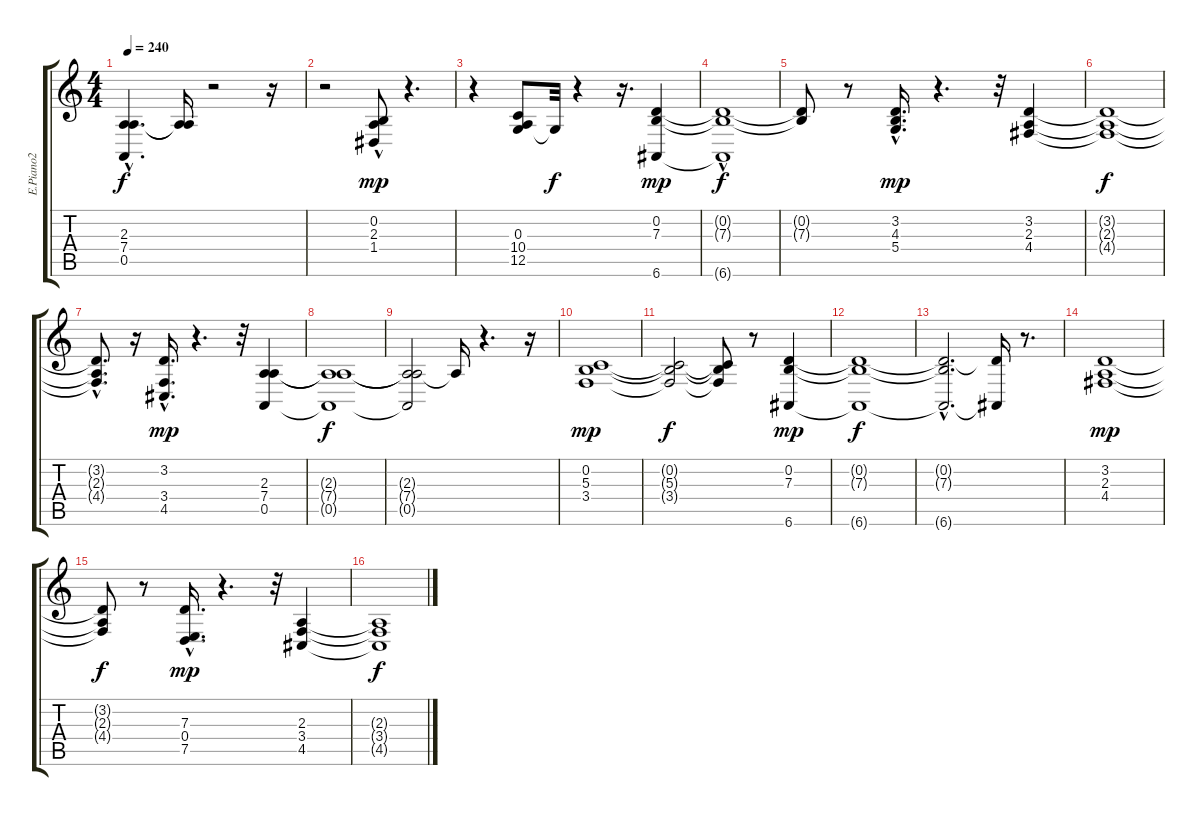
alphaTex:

\track ("E.Piano2" "E.Piano2") {instrument electricpiano1}
\staff {score tabs}
\tuning (E4 B3 G3 D3 A2 E2) {hide}
\ts (4 4)
\tempo 240
\clef g2
\ks c
(2.3{hac t} 7.4{hac t} 0.5{hac t}).4{d dy f} (2.3{t} 7.4{t}).16 r.2 r.16 |
r.2 (0.2 2.3{hac} 1.4).8{dy mp} r.4{d} |
r.4 (0.3 10.4 12.5).8 0.3{t}.32{dy f} r.4 r.16{d} (0.2 7.3 6.6).4{dy mp} |
(0.2{t} 7.3{t} 6.6{hac t}).1{dy f} |
(0.2{t} 7.3{t}).8 r.8 (3.2{hac} 4.3 5.4).16{d dy mp} r.4{d} r.32 (3.2 2.3 4.4).4 |
(3.2{t} 2.3{t} 4.4{t}).1{dy f} |
(3.2{hac t} 2.3{hac t} 4.4{hac t}).8{d} r.16 (3.2 3.4{hac} 4.5{hac}).16{d dy mp} r.4{d} r.32 (2.3 7.4 0.5).4 |
(2.3{t} 7.4{t} 0.5{t}).1{dy f} |
(2.3{t} 7.4{t} 0.5{t}).2 7.4{t}.16 r.4{d} r.16 |
(0.2 5.3 3.4).1{dy mp} |
(0.2{t} 5.3{t} 3.4{t}).2{dy f} (0.2{t} 5.3{t} 3.4{t}).8 r.8 (0.2 7.3 6.6).4{dy mp} |
(0.2{t} 7.3{t} 6.6{t}).1{dy f} |
(0.2{hac t} 7.3{hac t} 6.6{hac t}).2{d} (7.3{t} 6.6{t}).16 r.8{d} |
(3.2 2.3 4.4).1{dy mp} |
(3.2{t} 2.3{t} 4.4{t}).8{dy f} r.8 (7.3 0.4{hac} 7.5{hac}).16{d dy mp} r.4{d} r.32 (2.3 3.4 4.5).4 |
(2.3{t} 3.4{t} 4.5{t}).1{dy f}
